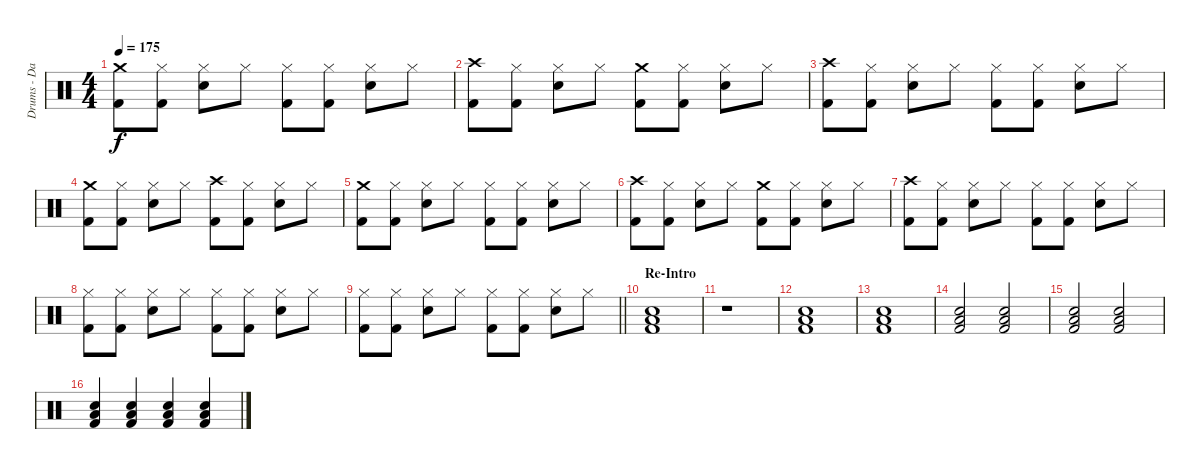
\track ("Drums - David Holland" "Drums - Da") {instrument percussion}
\staff {score}
\articulation defaults
\ts (4 4)
\tempo 175
\clef neutral
\ks c
("Crash medium (hit)" "Kick (hit) 2").8{dy f} ("Hi-Hat (closed)" "Kick (hit) 2").8 ("Hi-Hat (closed)" "Snare (hit) 2").8 "Hi-Hat (closed)".8 ("Hi-Hat (closed)" "Kick (hit) 2").8 ("Hi-Hat (closed)" "Kick (hit) 2").8 ("Hi-Hat (closed)" "Snare (hit) 2").8 "Hi-Hat (closed)".8 |
("Crash high (hit)" "Kick (hit) 2").8 ("Hi-Hat (closed)" "Kick (hit) 2").8 ("Hi-Hat (closed)" "Snare (hit) 2").8 "Hi-Hat (closed)".8 ("Crash medium (hit)" "Kick (hit) 2").8 ("Hi-Hat (closed)" "Kick (hit) 2").8 ("Hi-Hat (closed)" "Snare (hit) 2").8 "Hi-Hat (closed)".8 |
("Crash high (hit)" "Kick (hit) 2").8 ("Hi-Hat (closed)" "Kick (hit) 2").8 ("Hi-Hat (closed)" "Snare (hit) 2").8 "Hi-Hat (closed)".8 ("Hi-Hat (closed)" "Kick (hit) 2").8 ("Hi-Hat (closed)" "Kick (hit) 2").8 ("Hi-Hat (closed)" "Snare (hit) 2").8 "Hi-Hat (closed)".8 |
("Crash medium (hit)" "Kick (hit) 2").8 ("Hi-Hat (closed)" "Kick (hit) 2").8 ("Hi-Hat (closed)" "Snare (hit) 2").8 "Hi-Hat (closed)".8 ("Crash high (hit)" "Kick (hit) 2").8 ("Hi-Hat (closed)" "Kick (hit) 2").8 ("Hi-Hat (closed)" "Snare (hit) 2").8 "Hi-Hat (closed)".8 |
("Crash medium (hit)" "Kick (hit) 2").8 ("Hi-Hat (closed)" "Kick (hit) 2").8 ("Hi-Hat (closed)" "Snare (hit) 2").8 "Hi-Hat (closed)".8 ("Hi-Hat (closed)" "Kick (hit) 2").8 ("Hi-Hat (closed)" "Kick (hit) 2").8 ("Hi-Hat (closed)" "Snare (hit) 2").8 "Hi-Hat (closed)".8 |
("Crash high (hit)" "Kick (hit) 2").8 ("Hi-Hat (closed)" "Kick (hit) 2").8 ("Hi-Hat (closed)" "Snare (hit) 2").8 "Hi-Hat (closed)".8 ("Crash medium (hit)" "Kick (hit) 2").8 ("Hi-Hat (closed)" "Kick (hit) 2").8 ("Hi-Hat (closed)" "Snare (hit) 2").8 "Hi-Hat (closed)".8 |
("Crash high (hit)" "Kick (hit) 2").8 ("Hi-Hat (closed)" "Kick (hit) 2").8 ("Hi-Hat (closed)" "Snare (hit) 2").8 "Hi-Hat (closed)".8 ("Hi-Hat (closed)" "Kick (hit) 2").8 ("Hi-Hat (closed)" "Kick (hit) 2").8 ("Hi-Hat (closed)" "Snare (hit) 2").8 "Hi-Hat (closed)".8 |
("Hi-Hat (closed)" "Kick (hit) 2").8 ("Hi-Hat (closed)" "Kick (hit) 2").8 ("Hi-Hat (closed)" "Snare (hit) 2").8 "Hi-Hat (closed)".8 ("Hi-Hat (closed)" "Kick (hit) 2").8 ("Hi-Hat (closed)" "Kick (hit) 2").8 ("Hi-Hat (closed)" "Snare (hit) 2").8 "Hi-Hat (closed)".8 |
\barLineRight lightlight
("Hi-Hat (closed)" "Kick (hit) 2").8 ("Hi-Hat (closed)" "Kick (hit) 2").8 ("Hi-Hat (closed)" "Snare (hit) 2").8 "Hi-Hat (closed)".8 ("Hi-Hat (closed)" "Kick (hit) 2").8 ("Hi-Hat (closed)" "Kick (hit) 2").8 ("Hi-Hat (closed)" "Snare (hit) 2").8 "Hi-Hat (closed)".8 |
\section ("" "Re-Intro")
("Low Floor Tom (hit)" "Snare (hit) 2" "Kick (hit) 2").1 |
r.1 |
("Low Floor Tom (hit)" "Snare (hit) 2" "Kick (hit) 2").1 |
("Low Floor Tom (hit)" "Snare (hit) 2" "Kick (hit) 2").1 |
("Low Floor Tom (hit)" "Snare (hit) 2" "Kick (hit) 2").2 ("Low Floor Tom (hit)" "Snare (hit) 2" "Kick (hit) 2").2 |
("Low Floor Tom (hit)" "Snare (hit) 2" "Kick (hit) 2").2 ("Low Floor Tom (hit)" "Snare (hit) 2" "Kick (hit) 2").2 |
("Low Floor Tom (hit)" "Snare (hit) 2" "Kick (hit) 2").4 ("Low Floor Tom (hit)" "Snare (hit) 2" "Kick (hit) 2").4 ("Low Floor Tom (hit)" "Snare (hit) 2" "Kick (hit) 2").4 ("Low Floor Tom (hit)" "Snare (hit) 2" "Kick (hit) 2").4
